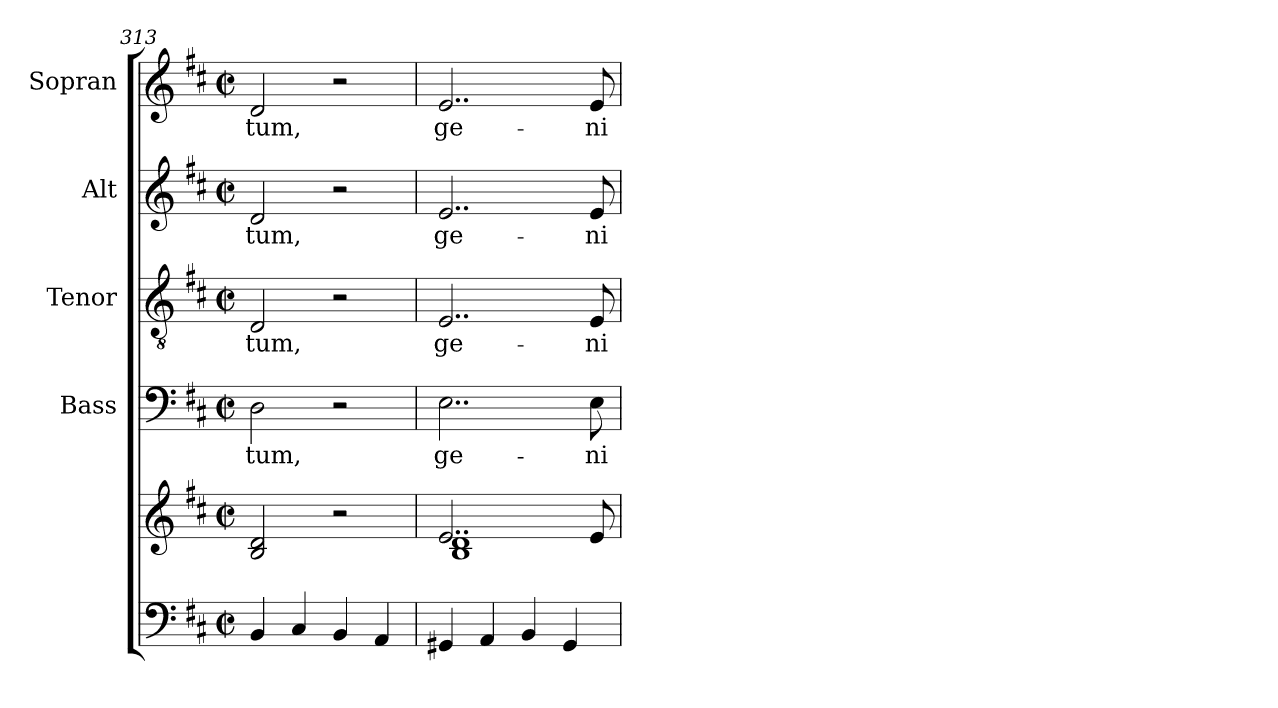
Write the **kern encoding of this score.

**kern	**kern	**kern	**text	**kern	**text	**kern	**text	**kern	**text
*part5	*part5	*part4	*part4	*part3	*part3	*part2	*part2	*part1	*part1
*staff6	*staff5	*staff4	*staff4	*staff3	*staff3	*staff2	*staff2	*staff1	*staff1
*	*	*I"Bass	*	*I"Tenor	*	*I"Alt	*	*I"Sopran	*
*	*	*I'B.	*	*I'T.	*	*I'A.	*	*I'S.	*
*clefF4	*clefG2	*clefF4	*	*clefGv2	*	*clefG2	*	*clefG2	*
*k[f#c#]	*k[f#c#]	*k[f#c#]	*	*k[f#c#]	*	*k[f#c#]	*	*k[f#c#]	*
*D:	*D:	*D:	*	*D:	*	*D:	*	*D:	*
*M2/2	*M2/2	*M2/2	*	*M2/2	*	*M2/2	*	*M2/2	*
*met(c|)	*met(c|)	*met(c|)	*	*met(c|)	*	*met(c|)	*	*met(c|)	*
=313	=313	=313	=313	=313	=313	=313	=313	=313	=313
!	!	!	!LO:LY:b	!	!LO:LY:b	!	!LO:LY:b	!	!LO:LY:b
4BB/	2B/ 2d/	2D\	-tum,	2D/	-tum,	2d/	-tum,	2d/	-tum,
4C#/	.	.	.	.	.	.	.	.	.
4BB/	2r	2r	.	2r	.	2r	.	2r	.
4AA/	.	.	.	.	.	.	.	.	.
=314	=314	=314	=314	=314	=314	=314	=314	=314	=314
*	*^	*	*	*	*	*	*	*	*
!	!	!	!	!LO:LY:b	!	!LO:LY:b	!	!LO:LY:b	!	!LO:LY:b
4GG#X/	2..e/	1B 1d	2..E\	ge-	2..E/	ge-	2..e/	ge-	2..e/	ge-
4AA/	.	.	.	.	.	.	.	.	.	.
4BB/	.	.	.	.	.	.	.	.	.	.
4GG#/	.	.	.	.	.	.	.	.	.	.
!	!	!	!	!LO:LY:b	!	!LO:LY:b	!	!LO:LY:b	!	!LO:LY:b
.	8e/	.	8E\	-ni-	8E/	-ni-	8e/	-ni-	8e/	-ni-
*	*v	*v	*	*	*	*	*	*	*	*
=	=	=	=	=	=	=	=	=	=
*-	*-	*-	*-	*-	*-	*-	*-	*-	*-
